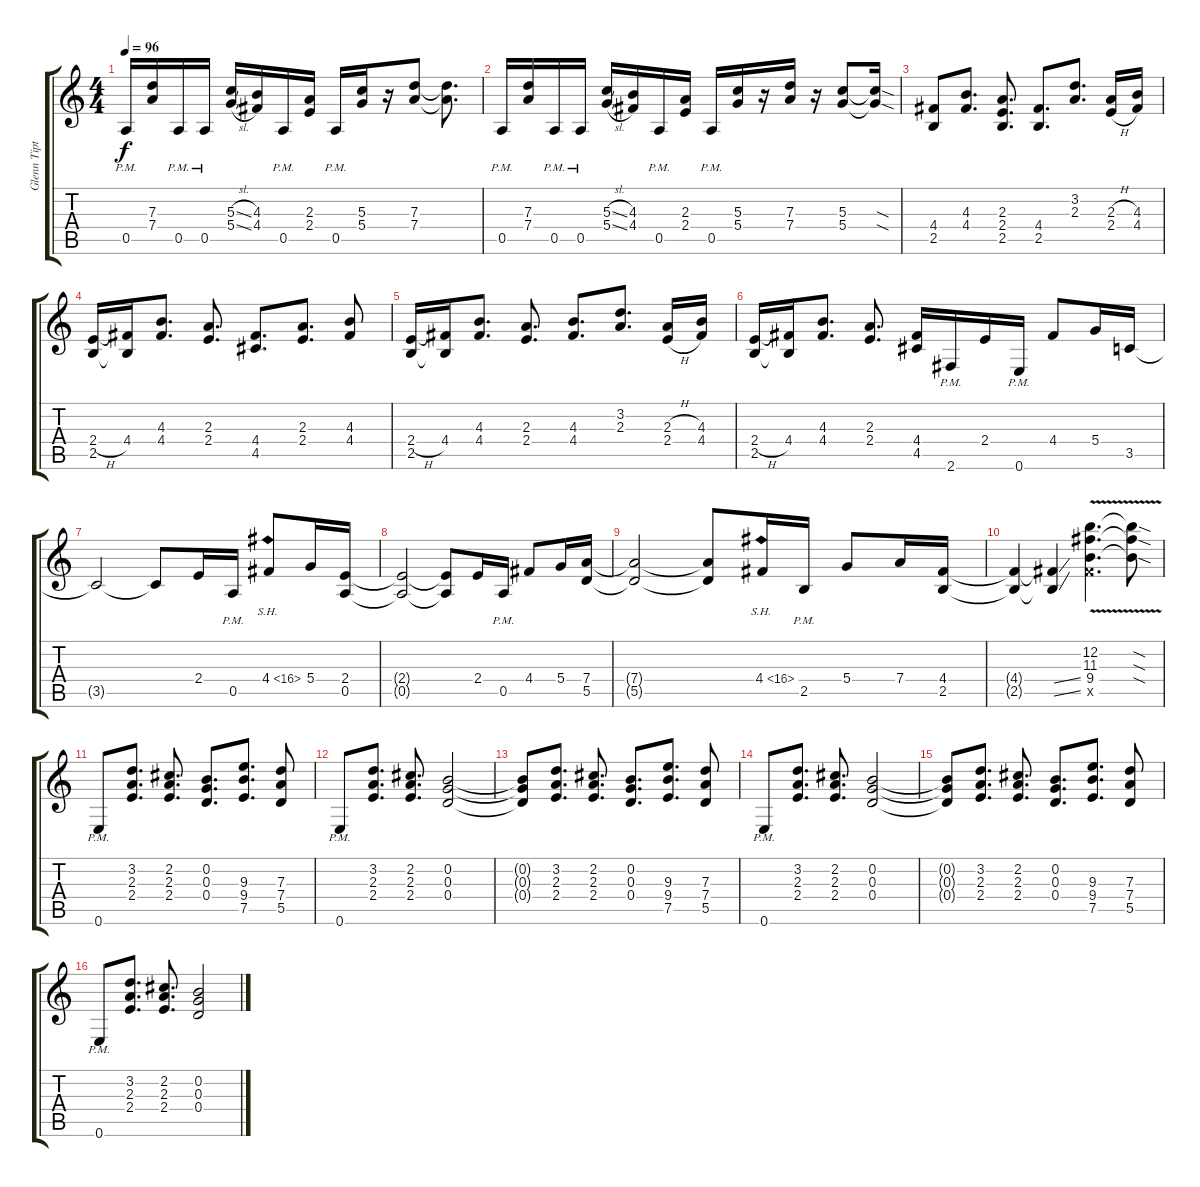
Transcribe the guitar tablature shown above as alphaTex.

\track ("Glenn Tipton" "Glenn Tipt") {instrument distortionguitar}
\staff {score tabs}
\tuning (E4 B3 G3 D3 A2 E2) {hide}
\ts (4 4)
\tempo 96
\clef g2
\ks c
0.5{pm}.16{dy f} (7.3 7.4).16 0.5{pm}.16 0.5{pm}.16 (5.3{sl} 5.4{sl}).16 (4.3 4.4).16 0.5{pm}.16 (2.3 2.4).16 0.5{pm}.16 (5.3 5.4).16 r.16 (7.3 7.4).8 (7.3{t} 7.4{t}).8{d} |
0.5{pm}.16 (7.3 7.4).16 0.5{pm}.16 0.5{pm}.16 (5.3{sl} 5.4{sl}).16 (4.3 4.4).16 0.5{pm}.16 (2.3 2.4).16 0.5{pm}.16 (5.3 5.4).16 r.16 (7.3 7.4).16 r.16 (5.3 5.4).8 (5.3{sod t} 5.4{sod t}).16 |
(4.4 2.5).8 (4.3 4.4).8{d} (2.3 2.4 2.5).8{d} (4.4 2.5).8{d} (3.2 2.3).8{d} (2.3{h} 2.4{h}).16 (4.3 4.4).16 |
(2.4{h} 2.5).16 (4.4 2.5{t}).16 (4.3 4.4).8{d} (2.3 2.4).8{d} (4.4 4.5).8{d} (2.3 2.4).8{d} (4.3 4.4).8 |
(2.4{h} 2.5).16 (4.4 2.5{t}).16 (4.3 4.4).8{d} (2.3 2.4).8{d} (4.3 4.4).8{d} (3.2 2.3).8{d} (2.3{h} 2.4{h}).16 (4.3 4.4).16 |
(2.4{h} 2.5).16 (4.4 2.5{t}).16 (4.3 4.4).8{d} (2.3 2.4).8{d} (4.4 4.5).16 2.6{pm}.16 2.4.16 0.6{pm}.16 4.4.8 5.4.16 3.5.16 |
3.5{t}.2 3.5{t}.8 2.4.16 0.5{pm}.16 4.4{sh 12}.8 5.4.16 (2.4 0.5).16 |
(2.4{t} 0.5{t}).2 (2.4{t} 0.5{t}).8 2.4.16 0.5{pm}.16 4.4.8 5.4.16 (7.4 5.5).16 |
(7.4{t} 5.5{t}).2 (7.4{t} 5.5{t}).8 4.4{sh 12}.16 2.5{pm}.16 5.4.8 7.4.16 (4.4 2.5).16 |
(4.4{t} 2.5{t}).4 (4.4{ss t} 2.5{ss t}).4 (12.2{v} 11.3{v} 9.4{v} 9.5{x}).4{d} (12.2{sod t} 11.3{sod t} 9.4{sod t}).8 |
0.6{pm}.8 (3.2 2.3 2.4).8{d} (2.2 2.3 2.4).8{d} (0.2 0.3 0.4).8{d} (9.3 9.4 7.5).8{d} (7.3 7.4 5.5).8 |
0.6{pm}.8 (3.2 2.3 2.4).8{d} (2.2 2.3 2.4).8{d} (0.2 0.3 0.4).2 |
(0.2{t} 0.3{t} 0.4{t}).8 (3.2 2.3 2.4).8{d} (2.2 2.3 2.4).8{d} (0.2 0.3 0.4).8{d} (9.3 9.4 7.5).8{d} (7.3 7.4 5.5).8 |
0.6{pm}.8 (3.2 2.3 2.4).8{d} (2.2 2.3 2.4).8{d} (0.2 0.3 0.4).2 |
(0.2{t} 0.3{t} 0.4{t}).8 (3.2 2.3 2.4).8{d} (2.2 2.3 2.4).8{d} (0.2 0.3 0.4).8{d} (9.3 9.4 7.5).8{d} (7.3 7.4 5.5).8 |
0.6{pm}.8 (3.2 2.3 2.4).8{d} (2.2 2.3 2.4).8{d} (0.2 0.3 0.4).2
